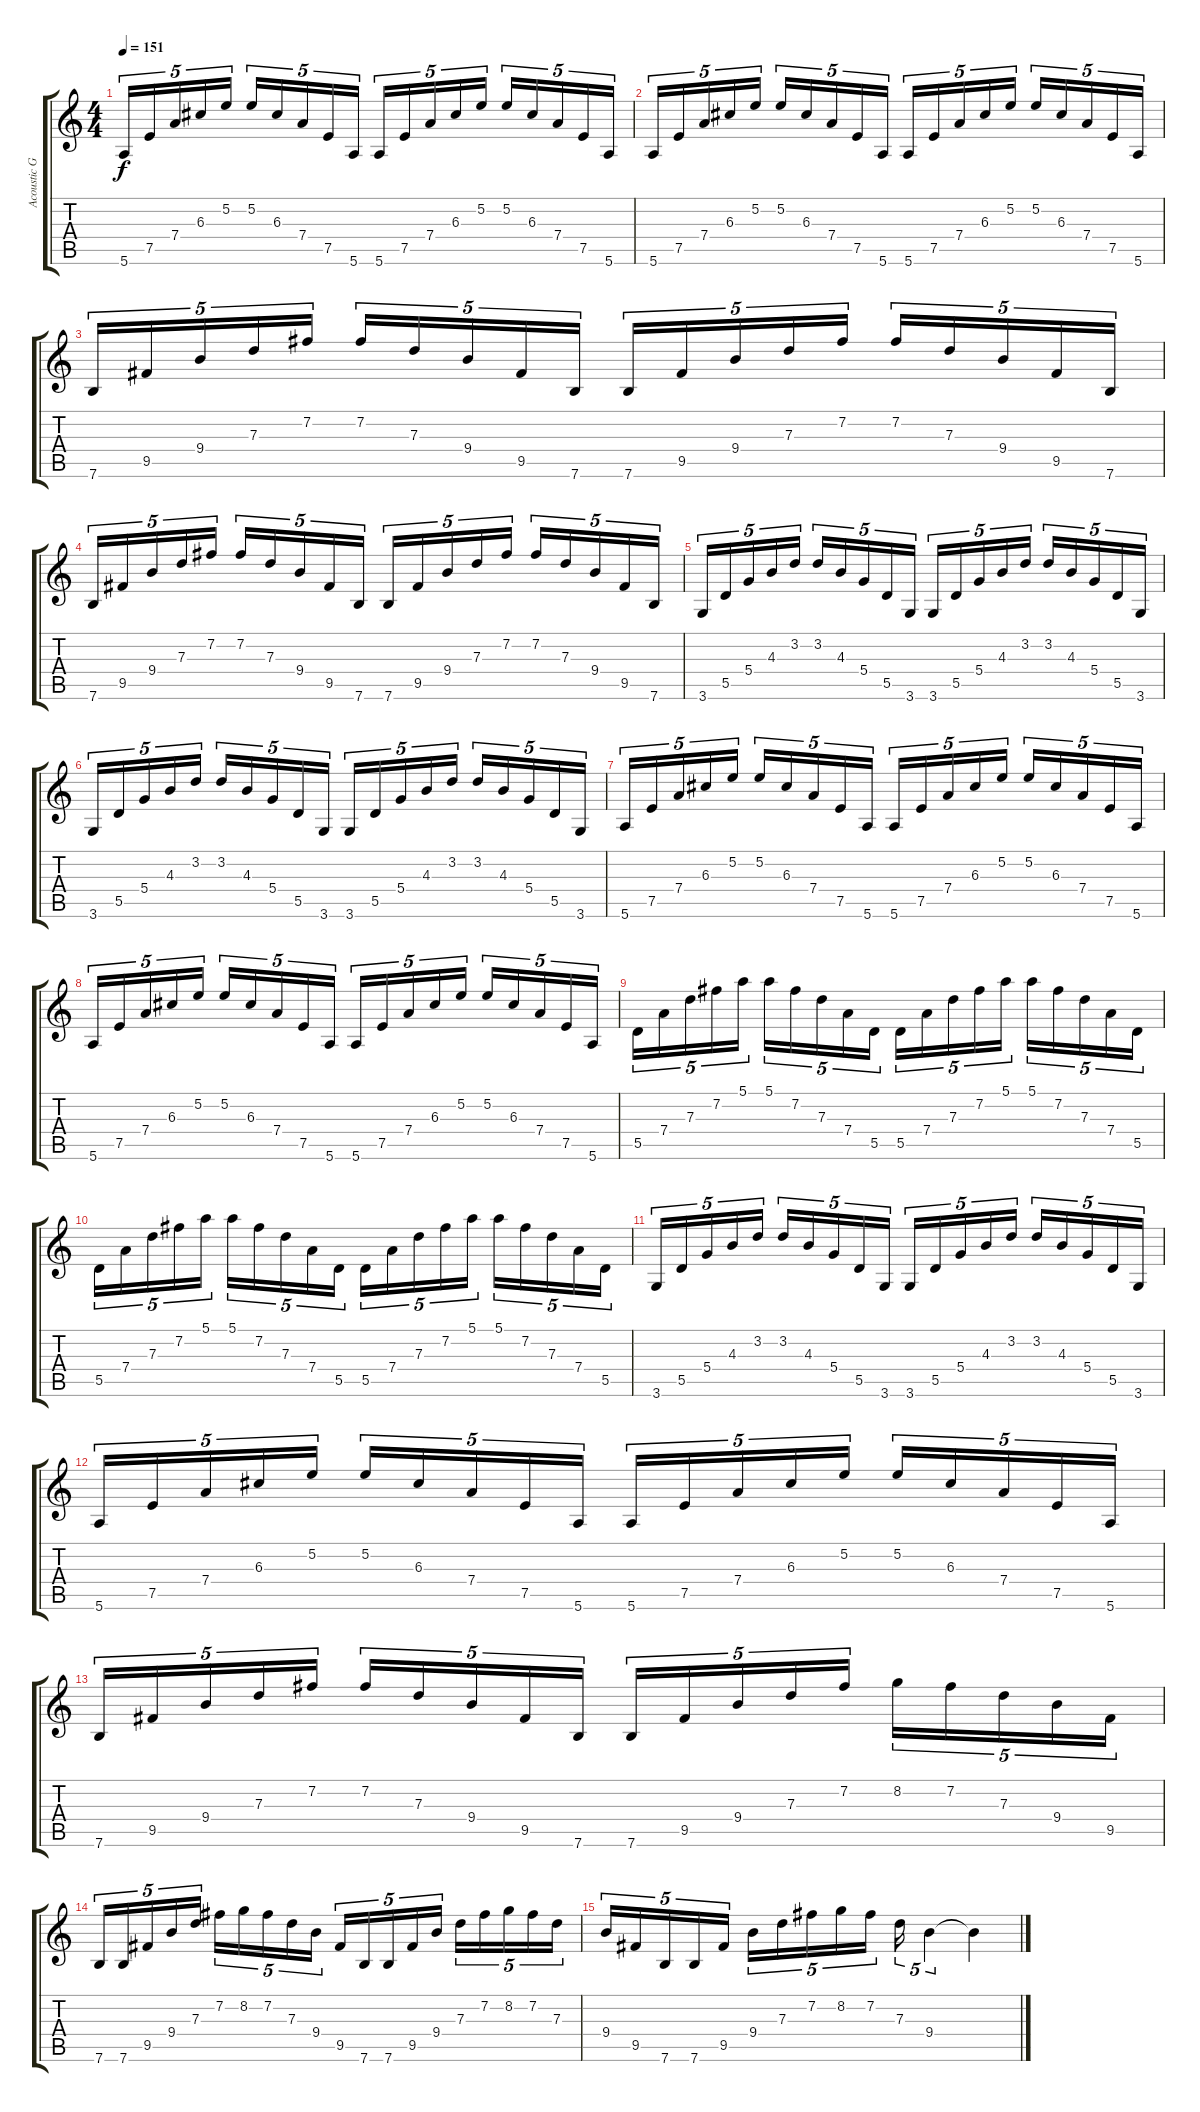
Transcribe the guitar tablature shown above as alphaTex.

\track ("Acoustic Guitar" "Acoustic G") {instrument acousticguitarnylon}
\staff {score tabs}
\tuning (E4 B3 G3 D3 A2 E2) {hide}
\ts (4 4)
\tempo 151
\clef g2
\ks c
5.6.16{tu (5 4) dy f} 7.5.16{tu (5 4)} 7.4.16{tu (5 4)} 6.3.16{tu (5 4)} 5.2.16{tu (5 4)} 5.2.16{tu (5 4)} 6.3.16{tu (5 4)} 7.4.16{tu (5 4)} 7.5.16{tu (5 4)} 5.6.16{tu (5 4)} 5.6.16{tu (5 4)} 7.5.16{tu (5 4)} 7.4.16{tu (5 4)} 6.3.16{tu (5 4)} 5.2.16{tu (5 4)} 5.2.16{tu (5 4)} 6.3.16{tu (5 4)} 7.4.16{tu (5 4)} 7.5.16{tu (5 4)} 5.6.16{tu (5 4)} |
5.6.16{tu (5 4)} 7.5.16{tu (5 4)} 7.4.16{tu (5 4)} 6.3.16{tu (5 4)} 5.2.16{tu (5 4)} 5.2.16{tu (5 4)} 6.3.16{tu (5 4)} 7.4.16{tu (5 4)} 7.5.16{tu (5 4)} 5.6.16{tu (5 4)} 5.6.16{tu (5 4)} 7.5.16{tu (5 4)} 7.4.16{tu (5 4)} 6.3.16{tu (5 4)} 5.2.16{tu (5 4)} 5.2.16{tu (5 4)} 6.3.16{tu (5 4)} 7.4.16{tu (5 4)} 7.5.16{tu (5 4)} 5.6.16{tu (5 4)} |
7.6.16{tu (5 4)} 9.5.16{tu (5 4)} 9.4.16{tu (5 4)} 7.3.16{tu (5 4)} 7.2.16{tu (5 4)} 7.2.16{tu (5 4)} 7.3.16{tu (5 4)} 9.4.16{tu (5 4)} 9.5.16{tu (5 4)} 7.6.16{tu (5 4)} 7.6.16{tu (5 4)} 9.5.16{tu (5 4)} 9.4.16{tu (5 4)} 7.3.16{tu (5 4)} 7.2.16{tu (5 4)} 7.2.16{tu (5 4)} 7.3.16{tu (5 4)} 9.4.16{tu (5 4)} 9.5.16{tu (5 4)} 7.6.16{tu (5 4)} |
7.6.16{tu (5 4)} 9.5.16{tu (5 4)} 9.4.16{tu (5 4)} 7.3.16{tu (5 4)} 7.2.16{tu (5 4)} 7.2.16{tu (5 4)} 7.3.16{tu (5 4)} 9.4.16{tu (5 4)} 9.5.16{tu (5 4)} 7.6.16{tu (5 4)} 7.6.16{tu (5 4)} 9.5.16{tu (5 4)} 9.4.16{tu (5 4)} 7.3.16{tu (5 4)} 7.2.16{tu (5 4)} 7.2.16{tu (5 4)} 7.3.16{tu (5 4)} 9.4.16{tu (5 4)} 9.5.16{tu (5 4)} 7.6.16{tu (5 4)} |
3.6.16{tu (5 4)} 5.5.16{tu (5 4)} 5.4.16{tu (5 4)} 4.3.16{tu (5 4)} 3.2.16{tu (5 4)} 3.2.16{tu (5 4)} 4.3.16{tu (5 4)} 5.4.16{tu (5 4)} 5.5.16{tu (5 4)} 3.6.16{tu (5 4)} 3.6.16{tu (5 4)} 5.5.16{tu (5 4)} 5.4.16{tu (5 4)} 4.3.16{tu (5 4)} 3.2.16{tu (5 4)} 3.2.16{tu (5 4)} 4.3.16{tu (5 4)} 5.4.16{tu (5 4)} 5.5.16{tu (5 4)} 3.6.16{tu (5 4)} |
3.6.16{tu (5 4)} 5.5.16{tu (5 4)} 5.4.16{tu (5 4)} 4.3.16{tu (5 4)} 3.2.16{tu (5 4)} 3.2.16{tu (5 4)} 4.3.16{tu (5 4)} 5.4.16{tu (5 4)} 5.5.16{tu (5 4)} 3.6.16{tu (5 4)} 3.6.16{tu (5 4)} 5.5.16{tu (5 4)} 5.4.16{tu (5 4)} 4.3.16{tu (5 4)} 3.2.16{tu (5 4)} 3.2.16{tu (5 4)} 4.3.16{tu (5 4)} 5.4.16{tu (5 4)} 5.5.16{tu (5 4)} 3.6.16{tu (5 4)} |
5.6.16{tu (5 4)} 7.5.16{tu (5 4)} 7.4.16{tu (5 4)} 6.3.16{tu (5 4)} 5.2.16{tu (5 4)} 5.2.16{tu (5 4)} 6.3.16{tu (5 4)} 7.4.16{tu (5 4)} 7.5.16{tu (5 4)} 5.6.16{tu (5 4)} 5.6.16{tu (5 4)} 7.5.16{tu (5 4)} 7.4.16{tu (5 4)} 6.3.16{tu (5 4)} 5.2.16{tu (5 4)} 5.2.16{tu (5 4)} 6.3.16{tu (5 4)} 7.4.16{tu (5 4)} 7.5.16{tu (5 4)} 5.6.16{tu (5 4)} |
5.6.16{tu (5 4)} 7.5.16{tu (5 4)} 7.4.16{tu (5 4)} 6.3.16{tu (5 4)} 5.2.16{tu (5 4)} 5.2.16{tu (5 4)} 6.3.16{tu (5 4)} 7.4.16{tu (5 4)} 7.5.16{tu (5 4)} 5.6.16{tu (5 4)} 5.6.16{tu (5 4)} 7.5.16{tu (5 4)} 7.4.16{tu (5 4)} 6.3.16{tu (5 4)} 5.2.16{tu (5 4)} 5.2.16{tu (5 4)} 6.3.16{tu (5 4)} 7.4.16{tu (5 4)} 7.5.16{tu (5 4)} 5.6.16{tu (5 4)} |
5.5.16{tu (5 4)} 7.4.16{tu (5 4)} 7.3.16{tu (5 4)} 7.2.16{tu (5 4)} 5.1.16{tu (5 4)} 5.1.16{tu (5 4)} 7.2.16{tu (5 4)} 7.3.16{tu (5 4)} 7.4.16{tu (5 4)} 5.5.16{tu (5 4)} 5.5.16{tu (5 4)} 7.4.16{tu (5 4)} 7.3.16{tu (5 4)} 7.2.16{tu (5 4)} 5.1.16{tu (5 4)} 5.1.16{tu (5 4)} 7.2.16{tu (5 4)} 7.3.16{tu (5 4)} 7.4.16{tu (5 4)} 5.5.16{tu (5 4)} |
5.5.16{tu (5 4)} 7.4.16{tu (5 4)} 7.3.16{tu (5 4)} 7.2.16{tu (5 4)} 5.1.16{tu (5 4)} 5.1.16{tu (5 4)} 7.2.16{tu (5 4)} 7.3.16{tu (5 4)} 7.4.16{tu (5 4)} 5.5.16{tu (5 4)} 5.5.16{tu (5 4)} 7.4.16{tu (5 4)} 7.3.16{tu (5 4)} 7.2.16{tu (5 4)} 5.1.16{tu (5 4)} 5.1.16{tu (5 4)} 7.2.16{tu (5 4)} 7.3.16{tu (5 4)} 7.4.16{tu (5 4)} 5.5.16{tu (5 4)} |
3.6.16{tu (5 4)} 5.5.16{tu (5 4)} 5.4.16{tu (5 4)} 4.3.16{tu (5 4)} 3.2.16{tu (5 4)} 3.2.16{tu (5 4)} 4.3.16{tu (5 4)} 5.4.16{tu (5 4)} 5.5.16{tu (5 4)} 3.6.16{tu (5 4)} 3.6.16{tu (5 4)} 5.5.16{tu (5 4)} 5.4.16{tu (5 4)} 4.3.16{tu (5 4)} 3.2.16{tu (5 4)} 3.2.16{tu (5 4)} 4.3.16{tu (5 4)} 5.4.16{tu (5 4)} 5.5.16{tu (5 4)} 3.6.16{tu (5 4)} |
5.6.16{tu (5 4)} 7.5.16{tu (5 4)} 7.4.16{tu (5 4)} 6.3.16{tu (5 4)} 5.2.16{tu (5 4)} 5.2.16{tu (5 4)} 6.3.16{tu (5 4)} 7.4.16{tu (5 4)} 7.5.16{tu (5 4)} 5.6.16{tu (5 4)} 5.6.16{tu (5 4)} 7.5.16{tu (5 4)} 7.4.16{tu (5 4)} 6.3.16{tu (5 4)} 5.2.16{tu (5 4)} 5.2.16{tu (5 4)} 6.3.16{tu (5 4)} 7.4.16{tu (5 4)} 7.5.16{tu (5 4)} 5.6.16{tu (5 4)} |
7.6.16{tu (5 4)} 9.5.16{tu (5 4)} 9.4.16{tu (5 4)} 7.3.16{tu (5 4)} 7.2.16{tu (5 4)} 7.2.16{tu (5 4)} 7.3.16{tu (5 4)} 9.4.16{tu (5 4)} 9.5.16{tu (5 4)} 7.6.16{tu (5 4)} 7.6.16{tu (5 4)} 9.5.16{tu (5 4)} 9.4.16{tu (5 4)} 7.3.16{tu (5 4)} 7.2.16{tu (5 4)} 8.2.16{tu (5 4)} 7.2.16{tu (5 4)} 7.3.16{tu (5 4)} 9.4.16{tu (5 4)} 9.5.16{tu (5 4)} |
7.6.16{tu (5 4)} 7.6.16{tu (5 4)} 9.5.16{tu (5 4)} 9.4.16{tu (5 4)} 7.3.16{tu (5 4)} 7.2.16{tu (5 4)} 8.2.16{tu (5 4)} 7.2.16{tu (5 4)} 7.3.16{tu (5 4)} 9.4.16{tu (5 4)} 9.5.16{tu (5 4)} 7.6.16{tu (5 4)} 7.6.16{tu (5 4)} 9.5.16{tu (5 4)} 9.4.16{tu (5 4)} 7.3.16{tu (5 4)} 7.2.16{tu (5 4)} 8.2.16{tu (5 4)} 7.2.16{tu (5 4)} 7.3.16{tu (5 4)} |
9.4.16{tu (5 4)} 9.5.16{tu (5 4)} 7.6.16{tu (5 4)} 7.6.16{tu (5 4)} 9.5.16{tu (5 4)} 9.4.16{tu (5 4)} 7.3.16{tu (5 4)} 7.2.16{tu (5 4)} 8.2.16{tu (5 4)} 7.2.16{tu (5 4)} 7.3.16{tu (5 4)} 9.4.4{tu (5 4)} 9.4{t}.4
